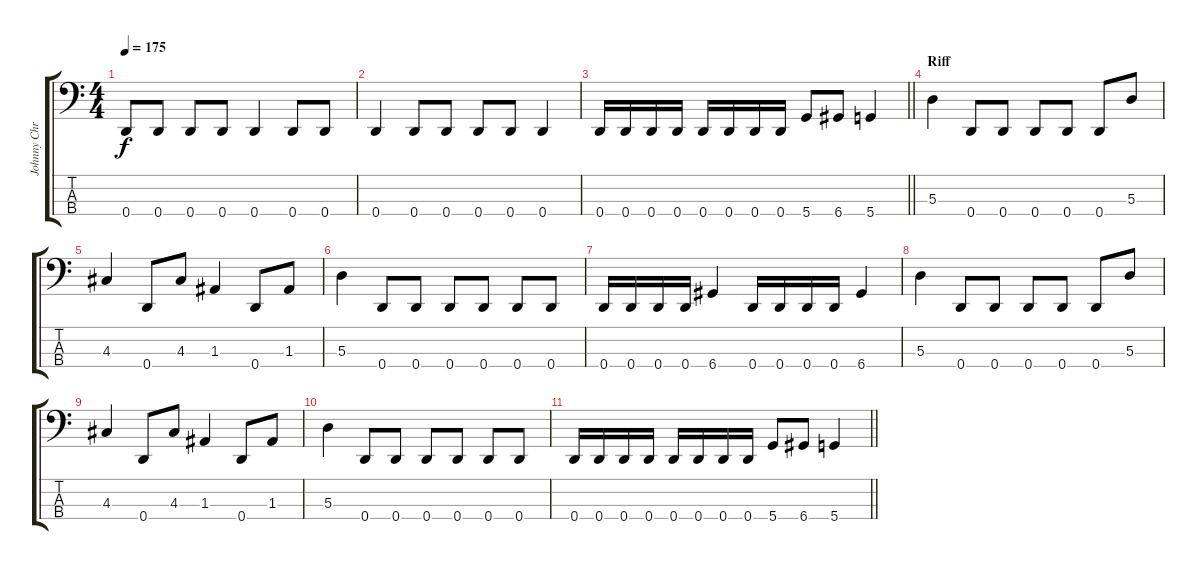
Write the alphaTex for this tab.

\track ("Johnny Christ" "Johnny Chr") {instrument electricbassfinger}
\staff {score tabs}
\tuning (G2 D2 A1 D1) {hide}
\ts (4 4)
\tempo 175
\clef f4
\ks c
0.4.8{dy f} 0.4.8 0.4.8 0.4.8 0.4.4 0.4.8 0.4.8 |
0.4.4 0.4.8 0.4.8 0.4.8 0.4.8 0.4.4 |
\barLineRight lightlight
0.4.16 0.4.16 0.4.16 0.4.16 0.4.16 0.4.16 0.4.16 0.4.16 5.4.8 6.4.8 5.4.4 |
\section ("" "Riff")
5.3.4 0.4.8 0.4.8 0.4.8 0.4.8 0.4.8 5.3.8 |
4.3.4 0.4.8 4.3.8 1.3.4 0.4.8 1.3.8 |
5.3.4 0.4.8 0.4.8 0.4.8 0.4.8 0.4.8 0.4.8 |
0.4.16 0.4.16 0.4.16 0.4.16 6.4.4 0.4.16 0.4.16 0.4.16 0.4.16 6.4.4 |
5.3.4 0.4.8 0.4.8 0.4.8 0.4.8 0.4.8 5.3.8 |
4.3.4 0.4.8 4.3.8 1.3.4 0.4.8 1.3.8 |
5.3.4 0.4.8 0.4.8 0.4.8 0.4.8 0.4.8 0.4.8 |
\barLineRight lightlight
0.4.16 0.4.16 0.4.16 0.4.16 0.4.16 0.4.16 0.4.16 0.4.16 5.4.8 6.4.8 5.4.4
